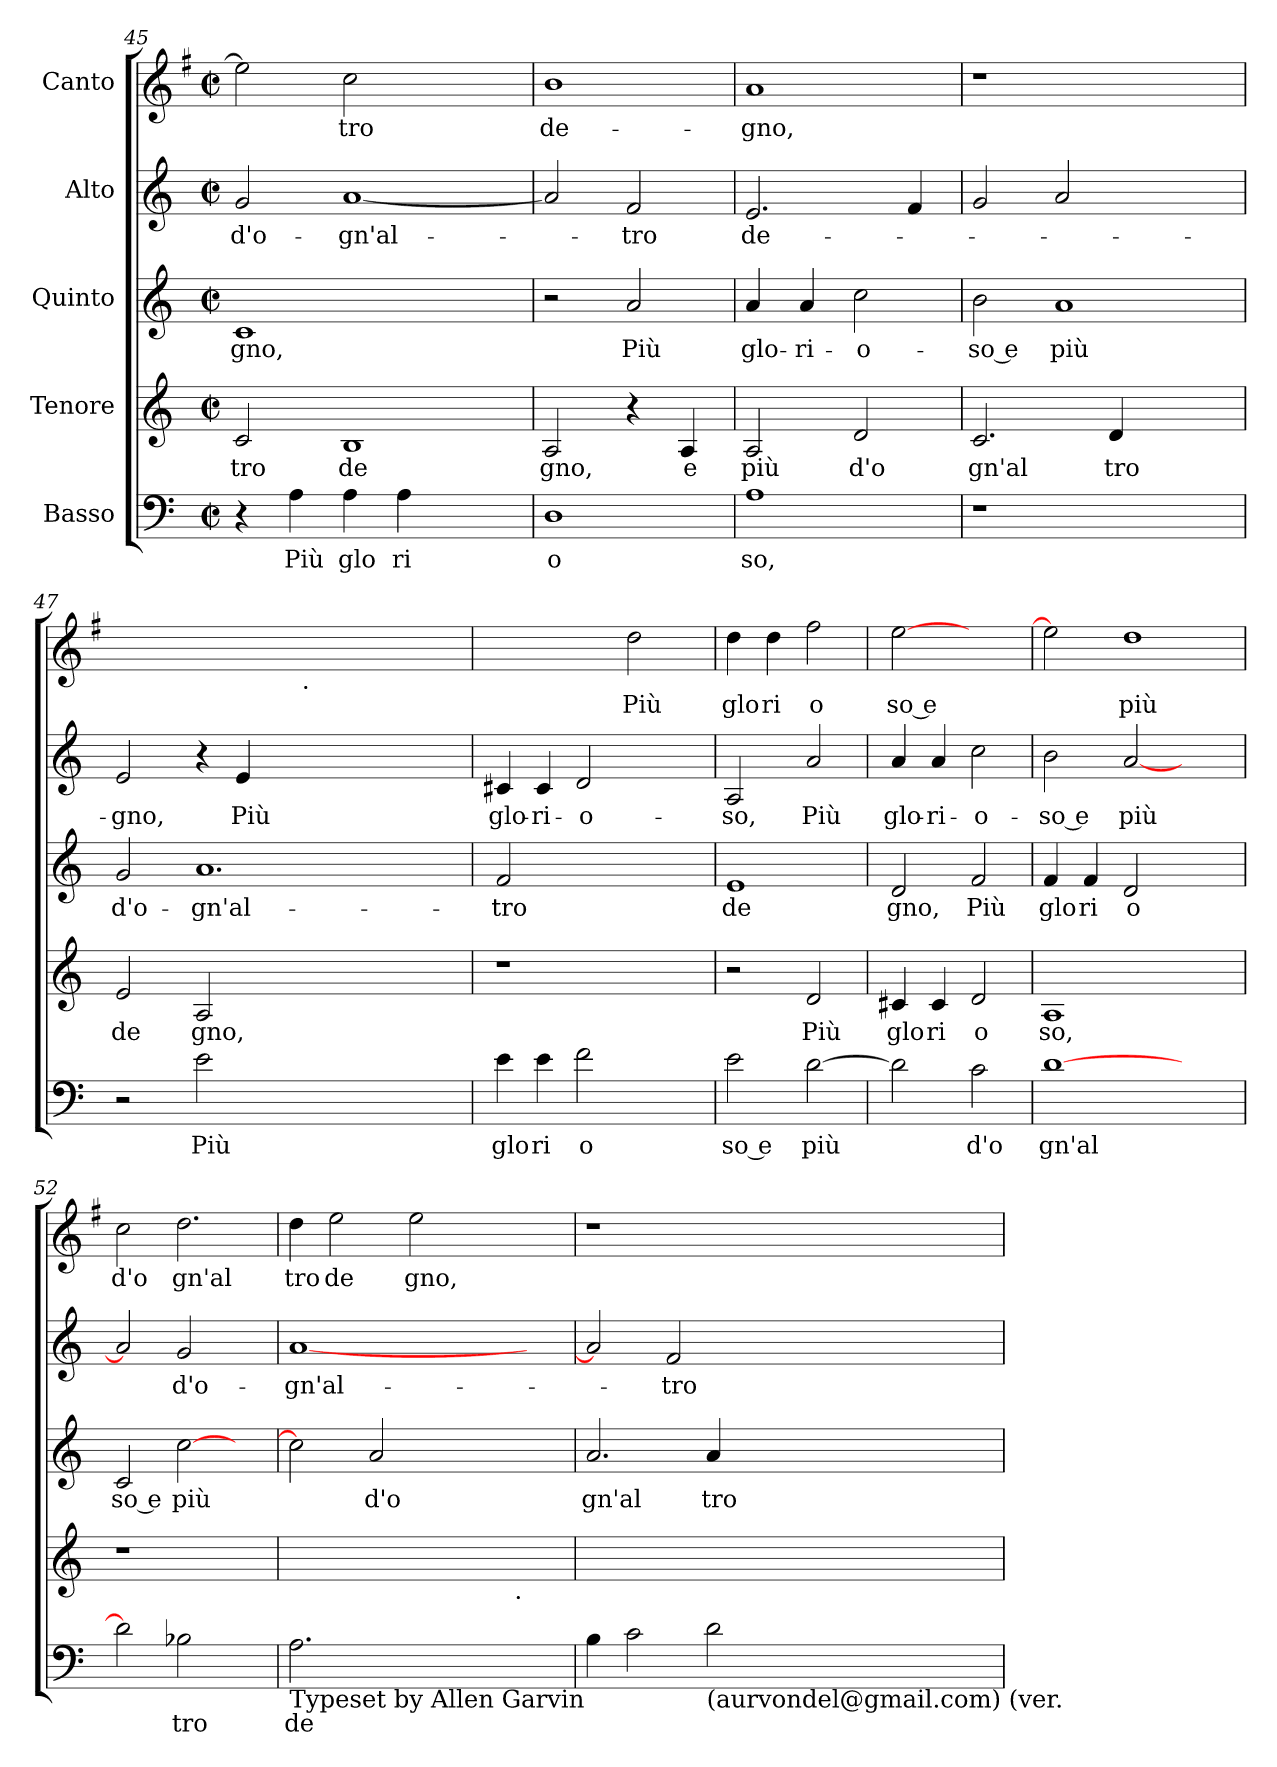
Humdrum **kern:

**kern	**text	**kern	**text	**kern	**text	**kern	**text	**kern	**text
*part5	*part5	*part4	*part4	*part3	*part3	*part2	*part2	*part1	*part1
*staff5	*staff5	*staff4	*staff4	*staff3	*staff3	*staff2	*staff2	*staff1	*staff1
*I"Basso	*	*I"Tenore	*	*I"Quinto	*	*I"Alto	*	*I"Canto	*
*clefF4	*	*clefG2	*	*clefG2	*	*clefG2	*	*clefG2	*
*	*	*	*	*	*	*	*	*ITrd-3c-5	*
*k[]	*	*k[]	*	*k[]	*	*k[]	*	*k[]	*
*C:	*	*C:	*	*C:	*	*C:	*	*C:	*
*M2/2	*	*M2/2	*	*M2/2	*	*M2/2	*	*M2/2	*
*met(c|)	*	*met(c|)	*	*met(c|)	*	*met(c|)	*	*met(c|)	*
=45	=45	=45	=45	=45	=45	=45	=45	=45	=45
!	!	!	!LO:LY:b	!	!LO:LY:b	!	!LO:LY:b	!	!
4r	.	2c/	tro	1c	-gno,	2g/	d'o-	2aa\]	.
!	!LO:LY:b	!	!	!	!	!	!	!	!
4A\	Più	.	.	.	.	.	.	.	.
!	!LO:LY:b	!	!LO:LY:b	!	!	!	!LO:LY:b	!	!LO:LY:b
4A\	glo	1B	de	.	.	[1a	-gn'al-	2ff\	-tro
!	!LO:LY:b	!	!	!	!	!	!	!	!
4A\	ri	.	.	.	.	.	.	.	.
2ryy	.	.	.	2ryy	.	.	.	2ryy	.
=45A	=45A	=45A	=45A	=45A	=45A	=45A	=45A	=45A	=45A
!	!LO:LY:b	!	!LO:LY:b	!	!	!	!	!	!LO:LY:b
1D	o	2A/	gno,	2r	.	2a/]	.	1ee	de-
!	!	!	!	!	!LO:LY:b	!	!LO:LY:b	!	!
.	.	4r	.	2a/	Più	2f/	-tro	.	.
!	!	!	!LO:LY:b	!	!	!	!	!	!
.	.	4A/	e	.	.	.	.	.	.
!!LO:LB:g=z
=46A	=46A	=46A	=46A	=46A	=46A	=46A	=46A	=46A	=46A
!	!LO:LY:b	!	!LO:LY:b	!	!LO:LY:b	!	!LO:LY:b	!	!LO:LY:b
1A	so,	2A/	più	4a/	glo-	2.e/	de-	1dd	-gno,
!	!	!	!	!	!LO:LY:b	!	!	!	!
.	.	.	.	4a/	-ri-	.	.	.	.
!	!	!	!LO:LY:b	!	!LO:LY:b	!	!	!	!
.	.	2d/	d'o	2cc\	-o-	.	.	.	.
.	.	.	.	.	.	4f/	.	.	.
!!LO:LB:g=z
=46B	=46B	=46B	=46B	=46B	=46B	=46B	=46B	=46B	=46B
!	!	!	!LO:LY:b	!	!LO:LY:b	!	!	!	!
1r	.	2.c/	gn'al	2b\	-so e	2g/	.	1r	.
!	!	!	!	!	!LO:LY:b	!	!	!	!
.	.	.	.	1a	più	2a/	.	.	.
!	!	!	!LO:LY:b	!	!	!	!	!	!
.	.	4d/	tro	.	.	.	.	.	.
2ryy	.	2ryy	.	.	.	2ryy	.	2ryy	.
!!LO:LB:g=z
=47	=47	=47	=47	=47	=47	=47	=47	=47	=47
!	!	!	!LO:LY:b	!	!LO:LY:b	!	!LO:LY:b	!	!
2r	.	2e/	de	2g/	d'o-	2e/	-gno,	4ryy	.
.	.	.	.	.	.	.	.	4ryy	.
!	!LO:LY:b	!	!LO:LY:b	!	!LO:LY:b	!	!	!	!
2e\	Più	2A/	gno,	1.a	-gn'al-	4r	.	4ryy	.
!	!	!	!	!	!	!	!LO:LY:b	!	!
.	.	.	.	.	.	4e/	Più	32ryy	.
.	.	.	.	.	.	.	.	32ryy	.
.	.	.	.	.	.	.	.	32ryy	.
.	.	.	.	.	.	.	.	32ryy	.
.	.	.	.	.	.	.	.	32ryy	.
.	.	.	.	.	.	.	.	32ryy	.
!	!	!	!	!	!	!	!	!LO:TX:b:t=.	!
.	.	.	.	.	.	.	.	32ryy	.
.	.	.	.	.	.	.	.	4ryy	.
1ryy	.	1ryy	.	.	.	1ryy	.	.	.
.	.	.	.	.	.	.	.	2ryy	.
.	.	.	.	.	.	.	.	4ryy	.
.	.	.	.	.	.	.	.	32ryy	.
=48	=48	=48	=48	=48	=48	=48	=48	=48	=48
!	!LO:LY:b	!	!	!	!LO:LY:b	!	!LO:LY:b	!	!
4e\	glo	1r	.	2f/	-tro	4c#X/	glo-	4ryy	.
!	!LO:LY:b	!	!	!	!	!	!LO:LY:b	!	!
4e\	ri	.	.	.	.	4c#/	-ri-	4ryy	.
!	!LO:LY:b	!	!	!	!	!	!LO:LY:b	!	!
2f\	o	.	.	2ryy	.	2d/	-o-	4ryy	.
.	.	.	.	.	.	.	.	32ryy	.
!	!	!	!	!	!	!	!	!	!LO:LY:b
.	.	.	.	.	.	.	.	2gg\	Più
4ryy	.	4ryy	.	4ryy	.	4ryy	.	.	.
32ryy	.	32ryy	.	32ryy	.	32ryy	.	.	.
!!LO:LB:g=z
=49	=49	=49	=49	=49	=49	=49	=49	=49	=49
!	!LO:LY:b	!	!	!	!LO:LY:b	!	!LO:LY:b	!	!LO:LY:b
2e\	so e	2r	.	1e	de	2A/	-so,	4gg\	glo
!	!	!	!	!	!	!	!	!	!LO:LY:b
.	.	.	.	.	.	.	.	4gg\	ri
!	!LO:LY:b	!	!LO:LY:b	!	!	!	!LO:LY:b	!	!LO:LY:b
[2d\	più	2d/	Più	.	.	2a/	Più	2bb\	o
!!LO:LB:g=z
=50	=50	=50	=50	=50	=50	=50	=50	=50	=50
!	!	!	!LO:LY:b	!	!LO:LY:b	!	!LO:LY:b	!	!LO:LY:b
2d\]	.	4c#X/	glo	2d/	gno,	4a/	glo-	[2aa\	so e
!	!	!	!LO:LY:b	!	!	!	!LO:LY:b	!	!
.	.	4c#/	ri	.	.	4a/	-ri-	.	.
!	!LO:LY:b	!	!LO:LY:b	!	!LO:LY:b	!	!LO:LY:b	!	!
2c\	d'o	2d/	o	2f/	Più	2cc\	-o-	2ryy	.
!!LO:LB:g=z
=51	=51	=51	=51	=51	=51	=51	=51	=51	=51
!	!LO:LY:b	!	!LO:LY:b	!	!LO:LY:b	!	!LO:LY:b	!	!
[1d	gn'al	1A	so,	4f/	glo	2b\	-so e	2aa\]	.
!	!	!	!	!	!LO:LY:b	!	!	!	!
.	.	.	.	4f/	ri	.	.	.	.
!	!	!	!	!	!LO:LY:b	!	!LO:LY:b	!	!LO:LY:b
.	.	.	.	2d/	o	[2a/	più	1gg	più
2ryy	.	2ryy	.	2ryy	.	2ryy	.	.	.
=52A	=52A	=52A	=52A	=52A	=52A	=52A	=52A	=52A	=52A
!	!	!	!	!	!LO:LY:b	!	!	!	!LO:LY:b
2d\]	.	1r	.	2c/	so e	2a/]	.	2ff\	d'o
!	!LO:LY:b	!	!	!	!LO:LY:b	!	!LO:LY:b	!	!LO:LY:b
2B-X\	tro	.	.	[2cc\	più	2g/	d'o-	2.gg\	gn'al
4ryy	.	4ryy	.	4ryy	.	4ryy	.	.	.
!!LO:LB:g=z
=53A	=53A	=53A	=53A	=53A	=53A	=53A	=53A	=53A	=53A
!LO:TX:b:t=Typeset by Allen Garvin	!	!	!	!	!	!	!	!	!
!	!LO:LY:b	!	!	!	!	!	!LO:LY:b	!	!LO:LY:b
2.A\	de	4ryy	.	2cc\]	.	[1a	-gn'al-	4gg\	tro
!	!	!	!	!	!	!	!	!	!LO:LY:b
.	.	4ryy	.	.	.	.	.	2aa\	de
!	!	!	!	!	!LO:LY:b	!	!	!	!
.	.	4ryy	.	2a/	d'o	.	.	.	.
!	!	!	!	!	!	!	!	!	!LO:LY:b
2ryy	.	64ryy	.	.	.	.	.	2aa\	gno,
.	.	64ryy	.	.	.	.	.	.	.
.	.	64ryy	.	.	.	.	.	.	.
.	.	64ryy	.	.	.	.	.	.	.
.	.	64ryy	.	.	.	.	.	.	.
.	.	64ryy	.	.	.	.	.	.	.
.	.	64ryy	.	.	.	.	.	.	.
.	.	64ryy	.	.	.	.	.	.	.
.	.	64ryy	.	.	.	.	.	.	.
.	.	64ryy	.	.	.	.	.	.	.
.	.	64ryy	.	.	.	.	.	.	.
.	.	64ryy	.	.	.	.	.	.	.
.	.	64ryy	.	.	.	.	.	.	.
.	.	64ryy	.	.	.	.	.	.	.
!	!	!LO:TX:b:t=.	!	!	!	!	!	!	!
.	.	64ryy	.	.	.	.	.	.	.
.	.	4ryy	.	.	.	.	.	.	.
.	.	.	.	4ryy	.	4ryy	.	.	.
.	.	64ryy	.	.	.	.	.	.	.
!!LO:LB:g=z
=54A	=54A	=54A	=54A	=54A	=54A	=54A	=54A	=54A	=54A
!	!	!	!	!	!LO:LY:b	!	!	!	!
4B\	.	4ryy	.	2.a/	gn'al	2a/]	.	1r	.
2c\	.	4ryy	.	.	.	.	.	.	.
!	!	!	!	!	!	!	!LO:LY:b	!	!
.	.	4ryy	.	.	.	2f/	-tro	.	.
!LO:TX:b:t=(aurvondel@gmail.com) (ver.	!	!	!	!	!	!	!	!	!
!	!	!	!	!	!LO:LY:b	!	!	!	!
2d\	.	2ryy	.	4a/	tro	.	.	.	.
.	.	.	.	4ryy	.	4ryy	.	4ryy	.
=	=	=	=	=	=	=	=	=	=
*-	*-	*-	*-	*-	*-	*-	*-	*-	*-
